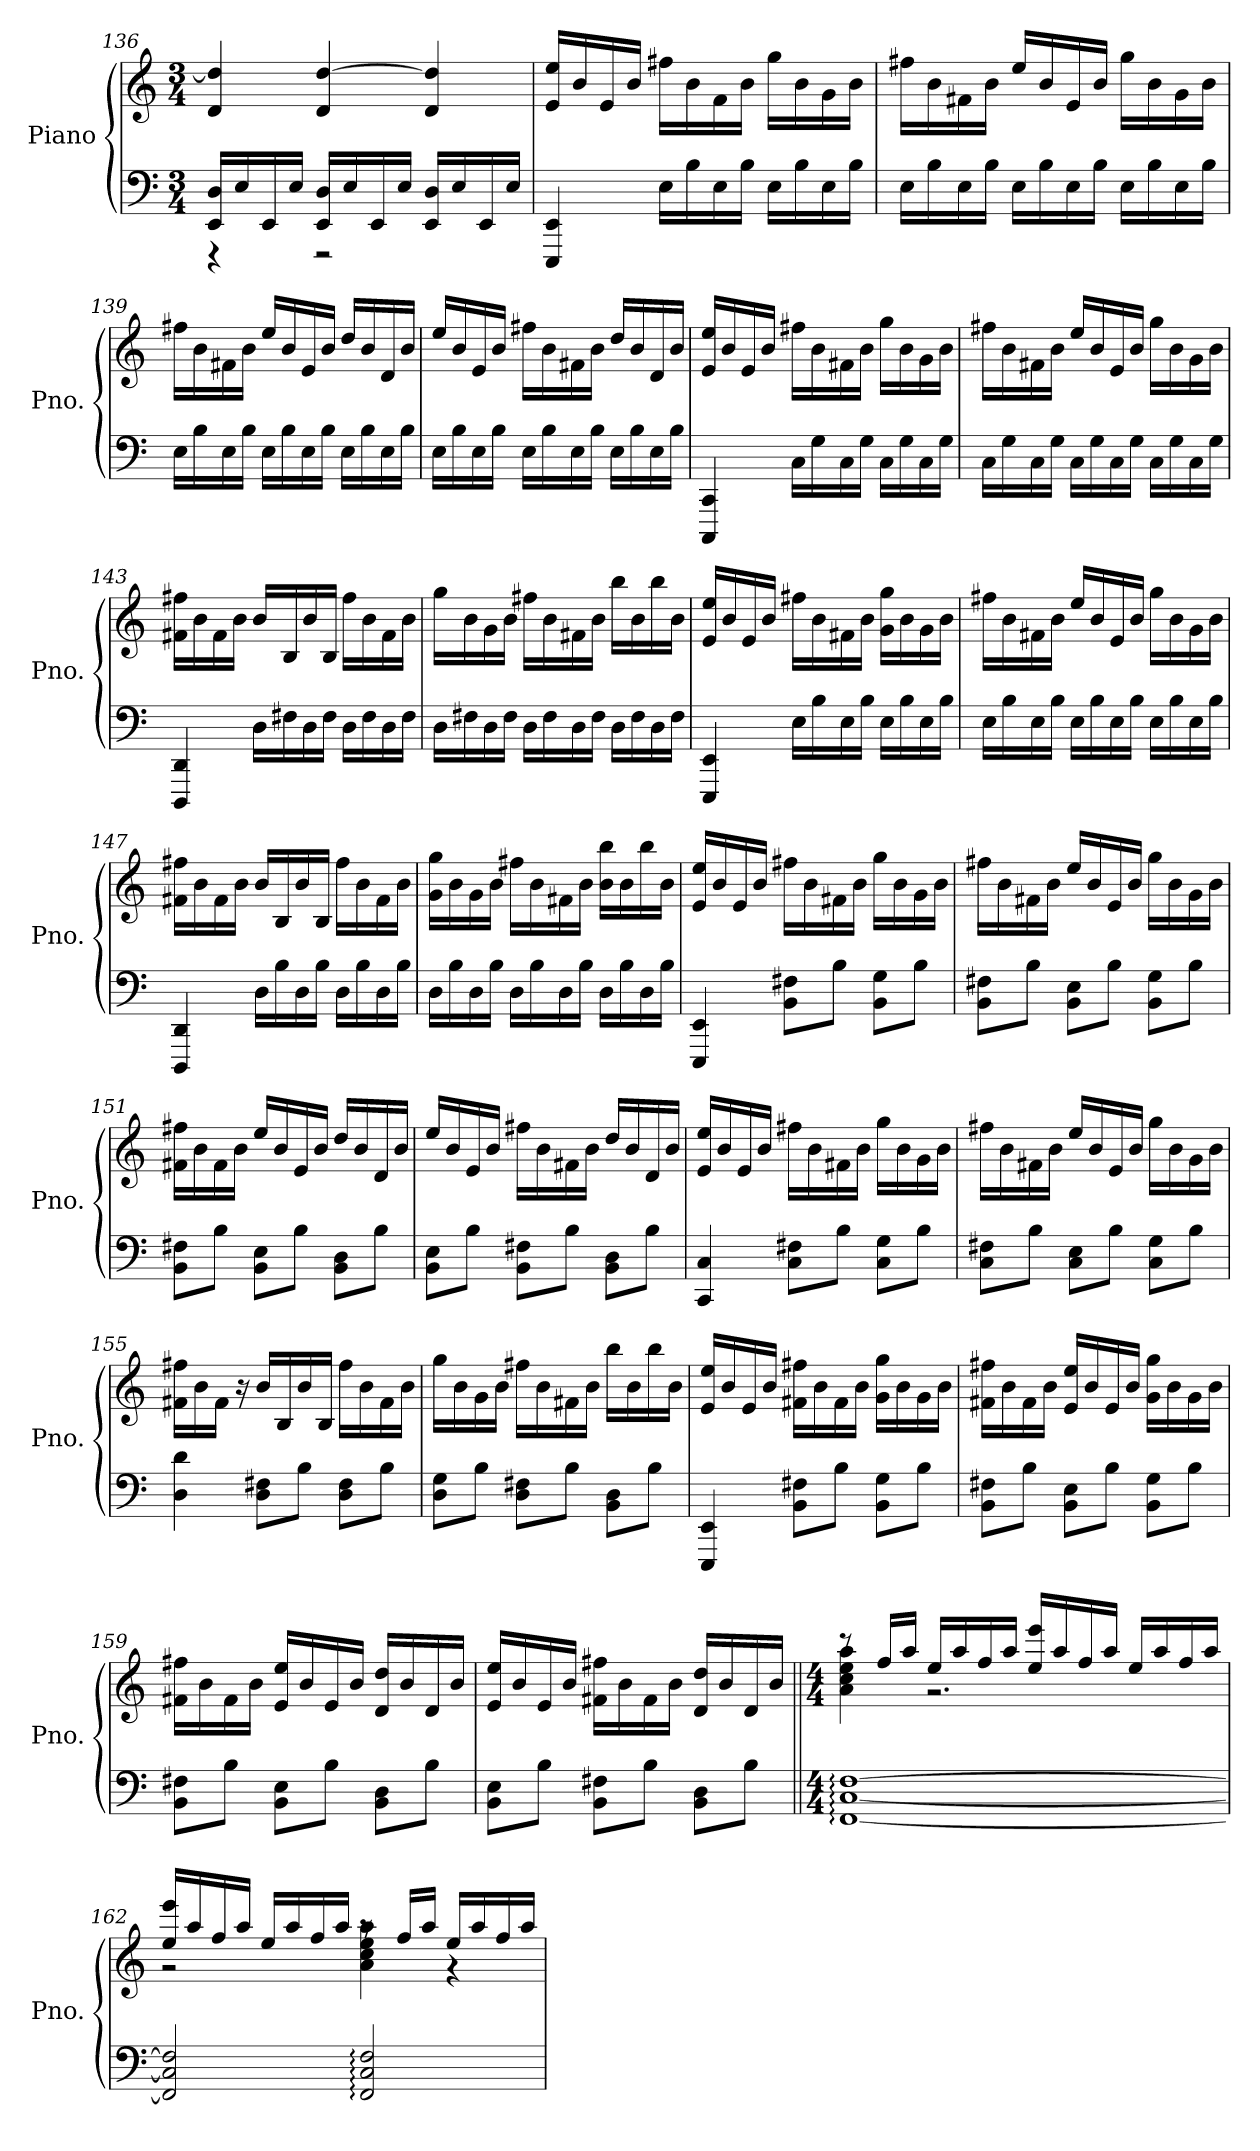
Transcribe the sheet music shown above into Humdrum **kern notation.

**kern	**kern
*part1	*part1
*staff2	*staff1
*I"Piano	*
*I'Pno.	*
*clefF4	*clefG2
*k[]	*k[]
*M3/4	*M3/4
=136	=136
*^	*
16EE/ 16D/LL	4r	4d/ 4dd/]
16E/	.	.
16EE/	.	.
16E/JJ	.	.
16EE/ 16D/LL	2r	4d/ [4dd/
16E/	.	.
16EE/	.	.
16E/JJ	.	.
16EE/ 16D/LL	.	4d/ 4dd/]
16E/	.	.
16EE/	.	.
16E/JJ	.	.
*v	*v	*
!!LO:LB:g=z
=137	=137
4EEE/ 4EE/	16e/ 16ee/LL
.	16b/
.	16e/
.	16b/JJ
16E\LL	16ff#X\LL
16B\	16b\
16E\	16f\
16B\JJ	16b\JJ
16E\LL	16gg\LL
16B\	16b\
16E\	16g\
16B\JJ	16b\JJ
=138	=138
16E\LL	16ff#X\LL
16B\	16b\
16E\	16f#X\
16B\JJ	16b\JJ
16E\LL	16ee/LL
16B\	16b/
16E\	16e/
16B\JJ	16b/JJ
16E\LL	16gg\LL
16B\	16b\
16E\	16g\
16B\JJ	16b\JJ
=139	=139
16E\LL	16ff#X\LL
16B\	16b\
16E\	16f#X\
16B\JJ	16b\JJ
16E\LL	16ee/LL
16B\	16b/
16E\	16e/
16B\JJ	16b/JJ
16E\LL	16dd/LL
16B\	16b/
16E\	16d/
16B\JJ	16b/JJ
!!LO:LB:g=z
=140	=140
16E\LL	16ee/LL
16B\	16b/
16E\	16e/
16B\JJ	16b/JJ
16E\LL	16ff#X\LL
16B\	16b\
16E\	16f#X\
16B\JJ	16b\JJ
16E\LL	16dd/LL
16B\	16b/
16E\	16d/
16B\JJ	16b/JJ
=141	=141
4CCC/ 4CC/	16e/ 16ee/LL
.	16b/
.	16e/
.	16b/JJ
16C\LL	16ff#X\LL
16G\	16b\
16C\	16f#X\
16G\JJ	16b\JJ
16C\LL	16gg\LL
16G\	16b\
16C\	16g\
16G\JJ	16b\JJ
=142	=142
16C\LL	16ff#X\LL
16G\	16b\
16C\	16f#X\
16G\JJ	16b\JJ
16C\LL	16ee/LL
16G\	16b/
16C\	16e/
16G\JJ	16b/JJ
16C\LL	16gg\LL
16G\	16b\
16C\	16g\
16G\JJ	16b\JJ
!!LO:LB:g=z
=143	=143
4DDD/ 4DD/	16f#X\ 16ff#X\LL
.	16b\
.	16f#\
.	16b\JJ
16D\LL	16b/LL
16F#X\	16B/
16D\	16b/
16F#\JJ	16B/JJ
16D\LL	16ff#\LL
16F#\	16b\
16D\	16f#\
16F#\JJ	16b\JJ
=144	=144
16D\LL	16gg\LL
16F#X\	16b\
16D\	16g\
16F#\JJ	16b\JJ
16D\LL	16ff#X\LL
16F#\	16b\
16D\	16f#X\
16F#\JJ	16b\JJ
16D\LL	16bb\LL
16F#\	16b\
16D\	16bb\
16F#\JJ	16b\JJ
=145	=145
4EEE/ 4EE/	16e/ 16ee/LL
.	16b/
.	16e/
.	16b/JJ
16E\LL	16ff#X\LL
16B\	16b\
16E\	16f#X\
16B\JJ	16b\JJ
16E\LL	16g\ 16gg\LL
16B\	16b\
16E\	16g\
16B\JJ	16b\JJ
!!LO:LB:g=z
=146	=146
16E\LL	16ff#X\LL
16B\	16b\
16E\	16f#X\
16B\JJ	16b\JJ
16E\LL	16ee/LL
16B\	16b/
16E\	16e/
16B\JJ	16b/JJ
16E\LL	16gg\LL
16B\	16b\
16E\	16g\
16B\JJ	16b\JJ
=147	=147
4DDD/ 4DD/	16f#X\ 16ff#X\LL
.	16b\
.	16f#\
.	16b\JJ
16D\LL	16b/LL
16B\	16B/
16D\	16b/
16B\JJ	16B/JJ
16D\LL	16ff#\LL
16B\	16b\
16D\	16f#\
16B\JJ	16b\JJ
=148	=148
16D\LL	16g\ 16gg\LL
16B\	16b\
16D\	16g\
16B\JJ	16b\JJ
16D\LL	16ff#X\LL
16B\	16b\
16D\	16f#X\
16B\JJ	16b\JJ
16D\LL	16b\ 16bb\LL
16B\	16b\
16D\	16bb\
16B\JJ	16b\JJ
!!LO:PB:g=z
=149	=149
4EEE/ 4EE/	16e/ 16ee/LL
.	16b/
.	16e/
.	16b/JJ
8BB\ 8F#X\L	16ff#X\LL
.	16b\
8B\J	16f#X\
.	16b\JJ
8BB\ 8G\L	16gg\LL
.	16b\
8B\J	16g\
.	16b\JJ
=150	=150
8BB\ 8F#X\L	16ff#X\LL
.	16b\
8B\J	16f#X\
.	16b\JJ
8BB\ 8E\L	16ee/LL
.	16b/
8B\J	16e/
.	16b/JJ
8BB\ 8G\L	16gg\LL
.	16b\
8B\J	16g\
.	16b\JJ
=151	=151
8BB\ 8F#X\L	16f#X\ 16ff#X\LL
.	16b\
8B\J	16f#\
.	16b\JJ
8BB\ 8E\L	16ee/LL
.	16b/
8B\J	16e/
.	16b/JJ
8BB\ 8D\L	16dd/LL
.	16b/
8B\J	16d/
.	16b/JJ
!!LO:LB:g=z
=152	=152
8BB\ 8E\L	16ee/LL
.	16b/
8B\J	16e/
.	16b/JJ
8BB\ 8F#X\L	16ff#X\LL
.	16b\
8B\J	16f#X\
.	16b\JJ
8BB\ 8D\L	16dd/LL
.	16b/
8B\J	16d/
.	16b/JJ
=153	=153
4CC/ 4C/	16e/ 16ee/LL
.	16b/
.	16e/
.	16b/JJ
8C\ 8F#X\L	16ff#X\LL
.	16b\
8B\J	16f#X\
.	16b\JJ
8C\ 8G\L	16gg\LL
.	16b\
8B\J	16g\
.	16b\JJ
=154	=154
8C\ 8F#X\L	16ff#X\LL
.	16b\
8B\J	16f#X\
.	16b\JJ
8C\ 8E\L	16ee/LL
.	16b/
8B\J	16e/
.	16b/JJ
8C\ 8G\L	16gg\LL
.	16b\
8B\J	16g\
.	16b\JJ
!!LO:LB:g=z
=155	=155
4D\ 4d\	16f#X\ 16ff#X\LL
.	16b\
.	16f#\JJ
.	16r
8D\ 8F#X\L	16b/LL
.	16B/
8B\J	16b/
.	16B/JJ
8D\ 8F#\L	16ff#\LL
.	16b\
8B\J	16f#\
.	16b\JJ
=156	=156
8D\ 8G\L	16gg\LL
.	16b\
8B\J	16g\
.	16b\JJ
8D\ 8F#X\L	16ff#X\LL
.	16b\
8B\J	16f#X\
.	16b\JJ
8BB\ 8D\L	16bb\LL
.	16b\
8B\J	16bb\
.	16b\JJ
=157	=157
4EEE/ 4EE/	16e/ 16ee/LL
.	16b/
.	16e/
.	16b/JJ
8BB\ 8F#X\L	16f#X\ 16ff#X\LL
.	16b\
8B\J	16f#\
.	16b\JJ
8BB\ 8G\L	16g\ 16gg\LL
.	16b\
8B\J	16g\
.	16b\JJ
=158	=158
8BB\ 8F#X\L	16f#X\ 16ff#X\LL
.	16b\
8B\J	16f#\
.	16b\JJ
8BB\ 8E\L	16e/ 16ee/LL
.	16b/
8B\J	16e/
.	16b/JJ
8BB\ 8G\L	16g\ 16gg\LL
.	16b\
8B\J	16g\
.	16b\JJ
!!LO:LB:g=z
=159	=159
8BB\ 8F#X\L	16f#X\ 16ff#X\LL
.	16b\
8B\J	16f#\
.	16b\JJ
8BB\ 8E\L	16e/ 16ee/LL
.	16b/
8B\J	16e/
.	16b/JJ
8BB\ 8D\L	16d/ 16dd/LL
.	16b/
8B\J	16d/
.	16b/JJ
=160	=160
8BB\ 8E\L	16e/ 16ee/LL
.	16b/
8B\J	16e/
.	16b/JJ
8BB\ 8F#X\L	16f#X\ 16ff#X\LL
.	16b\
8B\J	16f#\
.	16b\JJ
8BB\ 8D\L	16d/ 16dd/LL
.	16b/
8B\J	16d/
.	16b/JJ
=161||	=161||
*M4/4	*M4/4
*	*^
[1FF: [1C: [1F:	8rccc	4a\: 4cc\: 4ee\: 4aa\:
.	16ff/LL	.
.	16aa/JJ	.
.	16ee/LL	2.r
.	16aa/	.
.	16ff/	.
.	16aa/JJ	.
.	16ee/ 16eee/LL	.
.	16aa/	.
.	16ff/	.
.	16aa/JJ	.
.	16ee/LL	.
.	16aa/	.
.	16ff/	.
.	16aa/JJ	.
!!LO:LB:g=z	!!
=162	=162	=162
2FF/] 2C/] 2F/]	16ee/ 16eee/LL	2r
.	16aa/	.
.	16ff/	.
.	16aa/JJ	.
.	16ee/LL	.
.	16aa/	.
.	16ff/	.
.	16aa/JJ	.
2FF/: 2C/: 2F/:	8raa	4a\ 4cc\ 4ee\ 4aa\
.	16ff/LL	.
.	16aa/JJ	.
.	16ee/LL	4r
.	16aa/	.
.	16ff/	.
.	16aa/JJ	.
*	*v	*v
=	=
*-	*-
